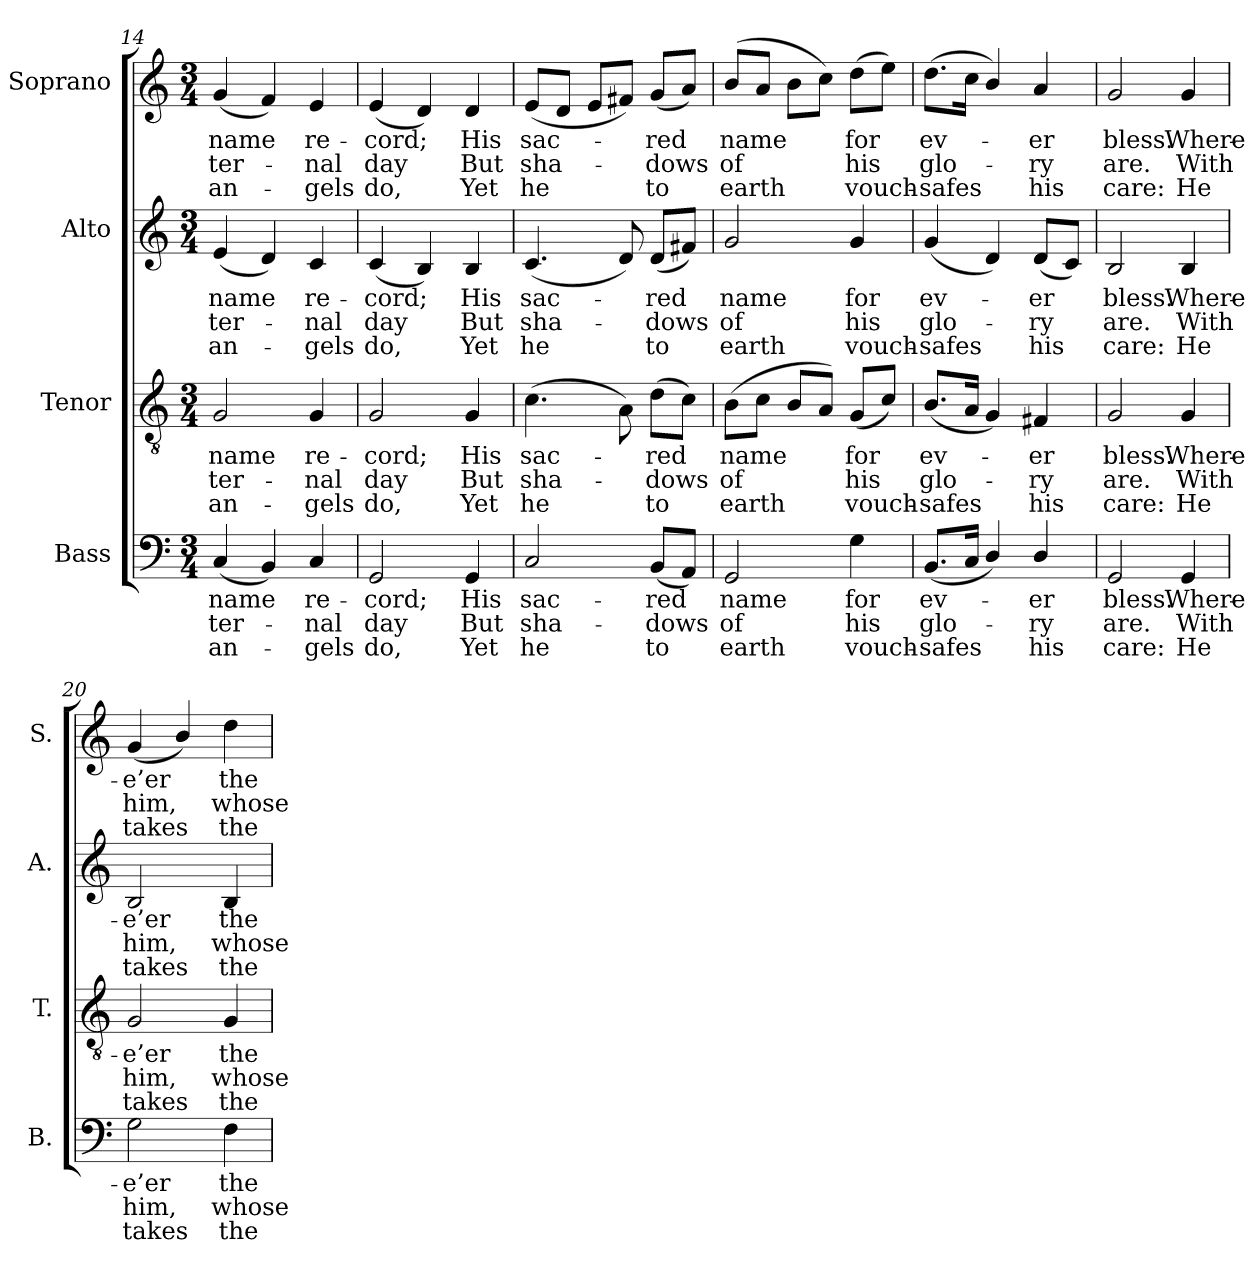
**kern	**text	**text	**text	**kern	**text	**text	**text	**kern	**text	**text	**text	**kern	**text	**text	**text
*part4	*part4	*part4	*part4	*part3	*part3	*part3	*part3	*part2	*part2	*part2	*part2	*part1	*part1	*part1	*part1
*staff4	*staff4	*staff4	*staff4	*staff3	*staff3	*staff3	*staff3	*staff2	*staff2	*staff2	*staff2	*staff1	*staff1	*staff1	*staff1
*I"Bass	*	*	*	*I"Tenor	*	*	*	*I"Alto	*	*	*	*I"Soprano	*	*	*
*I'B.	*	*	*	*I'T.	*	*	*	*I'A.	*	*	*	*I'S.	*	*	*
*clefF4	*	*	*	*clefGv2	*	*	*	*clefG2	*	*	*	*clefG2	*	*	*
*	*	*	*	*ITrd7c12	*	*	*	*	*	*	*	*	*	*	*
*k[]	*	*	*	*k[]	*	*	*	*k[]	*	*	*	*k[]	*	*	*
*C:	*	*	*	*C:	*	*	*	*C:	*	*	*	*C:	*	*	*
*M3/4	*	*	*	*M3/4	*	*	*	*M3/4	*	*	*	*M3/4	*	*	*
=14	=14	=14	=14	=14	=14	=14	=14	=14	=14	=14	=14	=14	=14	=14	=14
!	!LO:LY:b:color=#000000	!LO:LY:b:color=#000000	!LO:LY:b:color=#000000	!	!	!	!	!	!	!	!	!	!	!	!
!	!	!	!	!	!LO:LY:b:color=#000000	!LO:LY:b:color=#000000	!LO:LY:b:color=#000000	!	!	!	!	!	!	!	!
!	!	!	!	!	!	!	!	!	!LO:LY:b:color=#000000	!LO:LY:b:color=#000000	!LO:LY:b:color=#000000	!	!	!	!
!	!	!	!	!	!	!	!	!	!	!	!	!	!LO:LY:b:color=#000000	!LO:LY:b:color=#000000	!LO:LY:b:color=#000000
(4Ci/	name	-ter-	an-	2GGi/	name	-ter-	an-	(4ei/	name	-ter-	an-	(4gi/	name	-ter-	an-
4BBi/)	.	.	.	.	.	.	.	4di/)	.	.	.	4fi/)	.	.	.
!	!LO:LY:b:color=#000000	!LO:LY:b:color=#000000	!LO:LY:b:color=#000000	!	!	!	!	!	!	!	!	!	!	!	!
!	!	!	!	!	!LO:LY:b:color=#000000	!LO:LY:b:color=#000000	!LO:LY:b:color=#000000	!	!	!	!	!	!	!	!
!	!	!	!	!	!	!	!	!	!LO:LY:b:color=#000000	!LO:LY:b:color=#000000	!LO:LY:b:color=#000000	!	!	!	!
!	!	!	!	!	!	!	!	!	!	!	!	!	!LO:LY:b:color=#000000	!LO:LY:b:color=#000000	!LO:LY:b:color=#000000
4Ci/	re-	-nal	-gels	4GGi/	re-	-nal	-gels	4ci/	re-	-nal	-gels	4ei/	re-	-nal	-gels
=15	=15	=15	=15	=15	=15	=15	=15	=15	=15	=15	=15	=15	=15	=15	=15
!	!LO:LY:b:color=#000000	!LO:LY:b:color=#000000	!LO:LY:b:color=#000000	!	!	!	!	!	!	!	!	!	!	!	!
!	!	!	!	!	!LO:LY:b:color=#000000	!LO:LY:b:color=#000000	!LO:LY:b:color=#000000	!	!	!	!	!	!	!	!
!	!	!	!	!	!	!	!	!	!LO:LY:b:color=#000000	!LO:LY:b:color=#000000	!LO:LY:b:color=#000000	!	!	!	!
!	!	!	!	!	!	!	!	!	!	!	!	!	!LO:LY:b:color=#000000	!LO:LY:b:color=#000000	!LO:LY:b:color=#000000
2GGi/	-cord;	day	do,	2GGi/	-cord;	day	do,	(4ci/	-cord;	day	do,	(4ei/	-cord;	day	do,
.	.	.	.	.	.	.	.	4Bi/)	.	.	.	4di/)	.	.	.
!	!LO:LY:b:color=#000000	!LO:LY:b:color=#000000	!LO:LY:b:color=#000000	!	!	!	!	!	!	!	!	!	!	!	!
!	!	!	!	!	!LO:LY:b:color=#000000	!LO:LY:b:color=#000000	!LO:LY:b:color=#000000	!	!	!	!	!	!	!	!
!	!	!	!	!	!	!	!	!	!LO:LY:b:color=#000000	!LO:LY:b:color=#000000	!LO:LY:b:color=#000000	!	!	!	!
!	!	!	!	!	!	!	!	!	!	!	!	!	!LO:LY:b:color=#000000	!LO:LY:b:color=#000000	!LO:LY:b:color=#000000
4GGi/	His	But	Yet	4GGi/	His	But	Yet	4Bi/	His	But	Yet	4di/	His	But	Yet
!!LO:LB:g=z
=16	=16	=16	=16	=16	=16	=16	=16	=16	=16	=16	=16	=16	=16	=16	=16
!	!LO:LY:b:color=#000000	!LO:LY:b:color=#000000	!LO:LY:b:color=#000000	!	!	!	!	!	!	!	!	!	!	!	!
!	!	!	!	!	!LO:LY:b:color=#000000	!LO:LY:b:color=#000000	!LO:LY:b:color=#000000	!	!	!	!	!	!	!	!
!	!	!	!	!	!	!	!	!	!LO:LY:b:color=#000000	!LO:LY:b:color=#000000	!LO:LY:b:color=#000000	!	!	!	!
!	!	!	!	!	!	!	!	!	!	!	!	!	!LO:LY:b:color=#000000	!LO:LY:b:color=#000000	!LO:LY:b:color=#000000
2Ci/	sac-	sha-	he	(4.Ci\	sac-	sha-	he	(4.ci/	sac-	sha-	he	(8ei/L	sac-	sha-	he
.	.	.	.	.	.	.	.	.	.	.	.	8di/J	.	.	.
.	.	.	.	.	.	.	.	.	.	.	.	8ei/L	.	.	.
.	.	.	.	8AAi\)	.	.	.	8di/)	.	.	.	8f#Xi/J)	.	.	.
!	!LO:LY:b:color=#000000	!LO:LY:b:color=#000000	!LO:LY:b:color=#000000	!	!	!	!	!	!	!	!	!	!	!	!
!	!	!	!	!	!LO:LY:b:color=#000000	!LO:LY:b:color=#000000	!LO:LY:b:color=#000000	!	!	!	!	!	!	!	!
!	!	!	!	!	!	!	!	!	!LO:LY:b:color=#000000	!LO:LY:b:color=#000000	!LO:LY:b:color=#000000	!	!	!	!
!	!	!	!	!	!	!	!	!	!	!	!	!	!LO:LY:b:color=#000000	!LO:LY:b:color=#000000	!LO:LY:b:color=#000000
(8BBi/L	-red	-dows	to	(8Di\L	-red	-dows	to	(8di/L	-red	-dows	to	(8gi/L	-red	-dows	to
8AAi/J)	.	.	.	8Ci\J)	.	.	.	8f#Xi/J)	.	.	.	8ai/J)	.	.	.
=17	=17	=17	=17	=17	=17	=17	=17	=17	=17	=17	=17	=17	=17	=17	=17
!	!LO:LY:b:color=#000000	!LO:LY:b:color=#000000	!LO:LY:b:color=#000000	!	!	!	!	!	!	!	!	!	!	!	!
!	!	!	!	!	!LO:LY:b:color=#000000	!LO:LY:b:color=#000000	!LO:LY:b:color=#000000	!	!	!	!	!	!	!	!
!	!	!	!	!	!	!	!	!	!LO:LY:b:color=#000000	!LO:LY:b:color=#000000	!LO:LY:b:color=#000000	!	!	!	!
!	!	!	!	!	!	!	!	!	!	!	!	!	!LO:LY:b:color=#000000	!LO:LY:b:color=#000000	!LO:LY:b:color=#000000
2GGi/	name	of	earth	(8BBi\L	name	of	earth	2gi/	name	of	earth	(8bi/L	name	of	earth
.	.	.	.	8Ci\J	.	.	.	.	.	.	.	8ai/J	.	.	.
.	.	.	.	8BBi/L	.	.	.	.	.	.	.	8bi\L	.	.	.
.	.	.	.	8AAi/J)	.	.	.	.	.	.	.	8cci\J)	.	.	.
!	!LO:LY:b:color=#000000	!LO:LY:b:color=#000000	!LO:LY:b:color=#000000	!	!	!	!	!	!	!	!	!	!	!	!
!	!	!	!	!	!LO:LY:b:color=#000000	!LO:LY:b:color=#000000	!LO:LY:b:color=#000000	!	!	!	!	!	!	!	!
!	!	!	!	!	!	!	!	!	!LO:LY:b:color=#000000	!LO:LY:b:color=#000000	!LO:LY:b:color=#000000	!	!	!	!
!	!	!	!	!	!	!	!	!	!	!	!	!	!LO:LY:b:color=#000000	!LO:LY:b:color=#000000	!LO:LY:b:color=#000000
4Gi\	for	his	vouch-	(8GGi/L	for	his	vouch-	4gi/	for	his	vouch-	(8ddi\L	for	his	vouch-
.	.	.	.	8Ci/J)	.	.	.	.	.	.	.	8eei\J)	.	.	.
=18	=18	=18	=18	=18	=18	=18	=18	=18	=18	=18	=18	=18	=18	=18	=18
!	!LO:LY:b:color=#000000	!LO:LY:b:color=#000000	!LO:LY:b:color=#000000	!	!	!	!	!	!	!	!	!	!	!	!
!	!	!	!	!	!LO:LY:b:color=#000000	!LO:LY:b:color=#000000	!LO:LY:b:color=#000000	!	!	!	!	!	!	!	!
!	!	!	!	!	!	!	!	!	!LO:LY:b:color=#000000	!LO:LY:b:color=#000000	!LO:LY:b:color=#000000	!	!	!	!
!	!	!	!	!	!	!	!	!	!	!	!	!	!LO:LY:b:color=#000000	!LO:LY:b:color=#000000	!LO:LY:b:color=#000000
(8.BBi/L	ev-	glo-	-safes	(8.BBi/L	ev-	glo-	-safes	(4gi/	ev-	glo-	-safes	(8.ddi\L	ev-	glo-	-safes
16Ci/Jk	.	.	.	16AAi/Jk	.	.	.	.	.	.	.	16cci\Jk	.	.	.
4Di/)	.	.	.	4GGi/)	.	.	.	4di/)	.	.	.	4bi/)	.	.	.
!	!LO:LY:b:color=#000000	!LO:LY:b:color=#000000	!LO:LY:b:color=#000000	!	!	!	!	!	!	!	!	!	!	!	!
!	!	!	!	!	!LO:LY:b:color=#000000	!LO:LY:b:color=#000000	!LO:LY:b:color=#000000	!	!	!	!	!	!	!	!
!	!	!	!	!	!	!	!	!	!LO:LY:b:color=#000000	!LO:LY:b:color=#000000	!LO:LY:b:color=#000000	!	!	!	!
!	!	!	!	!	!	!	!	!	!	!	!	!	!LO:LY:b:color=#000000	!LO:LY:b:color=#000000	!LO:LY:b:color=#000000
4Di/	-er	-ry	his	4FF#Xi/	-er	-ry	his	(8di/L	-er	-ry	his	4ai/	-er	-ry	his
.	.	.	.	.	.	.	.	8ci/J)	.	.	.	.	.	.	.
=19	=19	=19	=19	=19	=19	=19	=19	=19	=19	=19	=19	=19	=19	=19	=19
!	!LO:LY:b:color=#000000	!LO:LY:b:color=#000000	!LO:LY:b:color=#000000	!	!	!	!	!	!	!	!	!	!	!	!
!	!	!	!	!	!LO:LY:b:color=#000000	!LO:LY:b:color=#000000	!LO:LY:b:color=#000000	!	!	!	!	!	!	!	!
!	!	!	!	!	!	!	!	!	!LO:LY:b:color=#000000	!LO:LY:b:color=#000000	!LO:LY:b:color=#000000	!	!	!	!
!	!	!	!	!	!	!	!	!	!	!	!	!	!LO:LY:b:color=#000000	!LO:LY:b:color=#000000	!LO:LY:b:color=#000000
2GGi/	bless.	are.	care:	2GGi/	bless.	are.	care:	2Bi/	bless.	are.	care:	2gi/	bless.	are.	care:
!	!LO:LY:b:color=#000000	!LO:LY:b:color=#000000	!LO:LY:b:color=#000000	!	!	!	!	!	!	!	!	!	!	!	!
!	!	!	!	!	!LO:LY:b:color=#000000	!LO:LY:b:color=#000000	!LO:LY:b:color=#000000	!	!	!	!	!	!	!	!
!	!	!	!	!	!	!	!	!	!LO:LY:b:color=#000000	!LO:LY:b:color=#000000	!LO:LY:b:color=#000000	!	!	!	!
!	!	!	!	!	!	!	!	!	!	!	!	!	!LO:LY:b:color=#000000	!LO:LY:b:color=#000000	!LO:LY:b:color=#000000
4GGi/	Where-	With	He	4GGi/	Where-	With	He	4Bi/	Where-	With	He	4gi/	Where-	With	He
=20	=20	=20	=20	=20	=20	=20	=20	=20	=20	=20	=20	=20	=20	=20	=20
!	!LO:LY:b:color=#000000	!LO:LY:b:color=#000000	!LO:LY:b:color=#000000	!	!	!	!	!	!	!	!	!	!	!	!
!	!	!	!	!	!LO:LY:b:color=#000000	!LO:LY:b:color=#000000	!LO:LY:b:color=#000000	!	!	!	!	!	!	!	!
!	!	!	!	!	!	!	!	!	!LO:LY:b:color=#000000	!LO:LY:b:color=#000000	!LO:LY:b:color=#000000	!	!	!	!
!	!	!	!	!	!	!	!	!	!	!	!	!	!LO:LY:b:color=#000000	!LO:LY:b:color=#000000	!LO:LY:b:color=#000000
2Gi\	-e’er	him,	takes	2GGi/	-e’er	him,	takes	2Bi/	-e’er	him,	takes	(4gi/	-e’er	him,	takes
.	.	.	.	.	.	.	.	.	.	.	.	4bi/)	.	.	.
!	!LO:LY:b:color=#000000	!LO:LY:b:color=#000000	!LO:LY:b:color=#000000	!	!	!	!	!	!	!	!	!	!	!	!
!	!	!	!	!	!LO:LY:b:color=#000000	!LO:LY:b:color=#000000	!LO:LY:b:color=#000000	!	!	!	!	!	!	!	!
!	!	!	!	!	!	!	!	!	!LO:LY:b:color=#000000	!LO:LY:b:color=#000000	!LO:LY:b:color=#000000	!	!	!	!
!	!	!	!	!	!	!	!	!	!	!	!	!	!LO:LY:b:color=#000000	!LO:LY:b:color=#000000	!LO:LY:b:color=#000000
4Fi\	the	whose	the	4GGi/	the	whose	the	4Bi/	the	whose	the	4ddi\	the	whose	the
=	=	=	=	=	=	=	=	=	=	=	=	=	=	=	=
*-	*-	*-	*-	*-	*-	*-	*-	*-	*-	*-	*-	*-	*-	*-	*-
